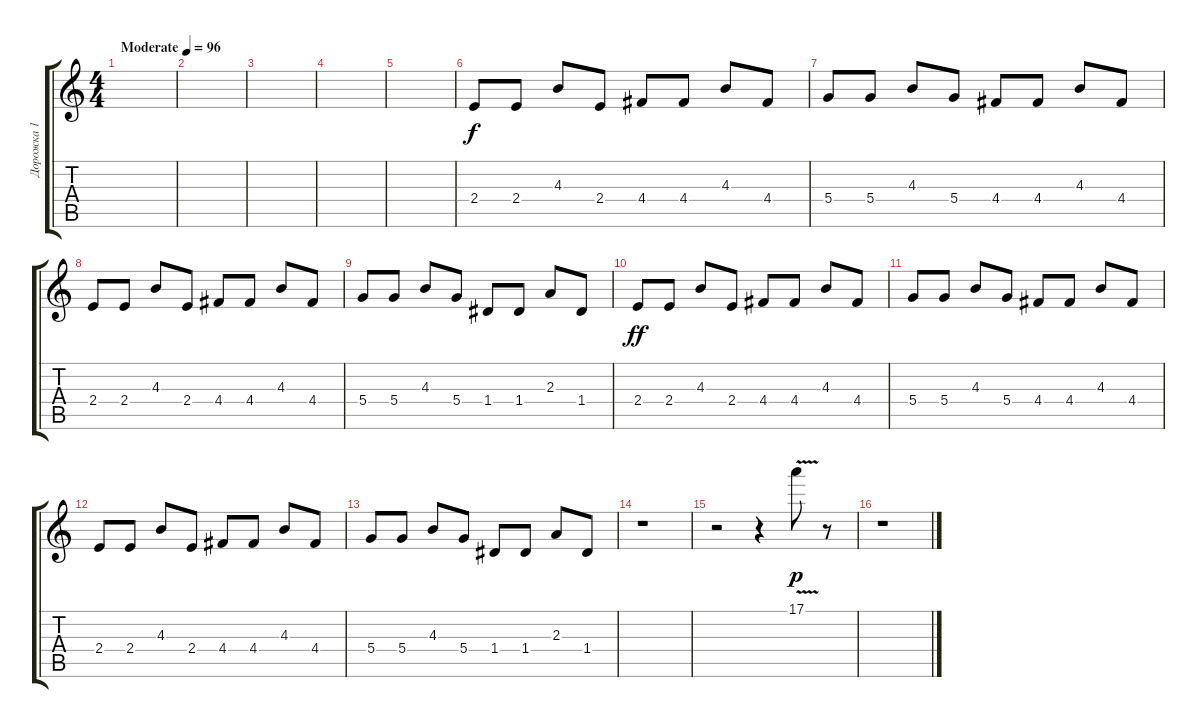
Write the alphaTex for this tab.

\track ("Дорожка 1" "Дорожка 1") {instrument overdrivenguitar}
\staff {score tabs}
\tuning (E4 B3 G3 D3 A2 E2) {hide}
\ts (4 4)
\tempo (96 "Moderate")
\clef g2
\ks c
|
|
|
|
|
2.4.8 2.4.8 4.3.8 2.4.8 4.4.8 4.4.8 4.3.8 4.4.8 |
5.4.8 5.4.8 4.3.8 5.4.8 4.4.8 4.4.8 4.3.8 4.4.8 |
2.4.8 2.4.8 4.3.8 2.4.8 4.4.8 4.4.8 4.3.8 4.4.8 |
5.4.8 5.4.8 4.3.8 5.4.8 1.4.8 1.4.8 2.3.8 1.4.8 |
2.4.8{dy ff} 2.4.8 4.3.8 2.4.8 4.4.8 4.4.8 4.3.8 4.4.8 |
5.4.8 5.4.8 4.3.8 5.4.8 4.4.8 4.4.8 4.3.8 4.4.8 |
2.4.8 2.4.8 4.3.8 2.4.8 4.4.8 4.4.8 4.3.8 4.4.8 |
5.4.8 5.4.8 4.3.8 5.4.8 1.4.8 1.4.8 2.3.8 1.4.8 |
r.1 |
r.2 r.4 17.1{v}.8{dy p} r.8 |
r.1
